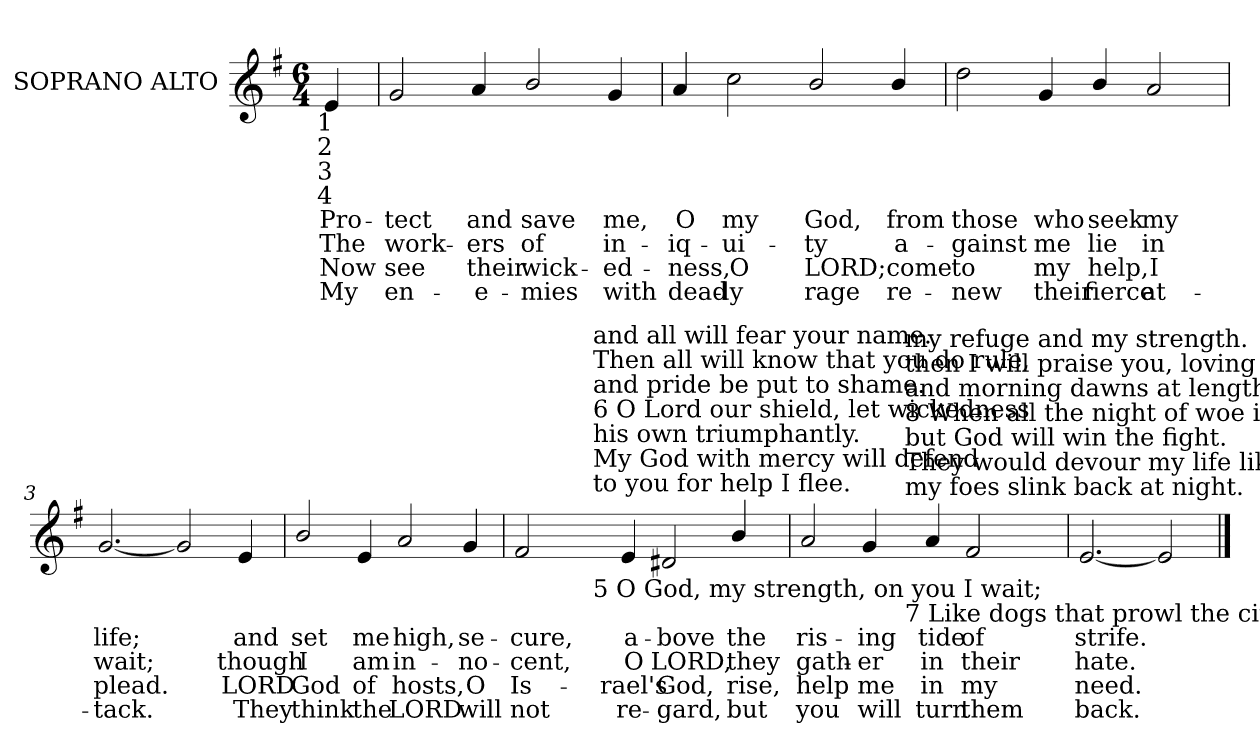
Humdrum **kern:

**kern	**text	**text	**text	**text
*part1	*part1	*part1	*part1	*part1
*staff1	*staff1	*staff1	*staff1	*staff1
*I"SOPRANO ALTO	*	*	*	*
*I'S. A.	*	*	*	*
!!LO:PB:g=z
*clefG2	*	*	*	*
*k[f#]	*	*	*	*
*G:	*	*	*	*
*M6/4	*	*	*	*
=	=	=	=	=
!LO:TX:b:cj:t=1	!	!	!	!
!LO:TX:b:cj:t=2	!	!	!	!
!LO:TX:b:cj:t=3	!	!	!	!
!LO:TX:b:cj:t=4	!	!	!	!
!	!LO:LY:b:color=#000000	!LO:LY:b:color=#000000	!LO:LY:b:color=#000000	!LO:LY:b:color=#000000
4ei/	Pro-	The	Now	My
=	=	=	=	=
!	!LO:LY:b:color=#000000	!LO:LY:b:color=#000000	!LO:LY:b:color=#000000	!LO:LY:b:color=#000000
2gi/	-tect	work-	see	en-
!	!LO:LY:b:color=#000000	!LO:LY:b:color=#000000	!LO:LY:b:color=#000000	!LO:LY:b:color=#000000
4ai/	and	-ers	their	-e-
!	!LO:LY:b:color=#000000	!LO:LY:b:color=#000000	!LO:LY:b:color=#000000	!LO:LY:b:color=#000000
2bi/	save	of	wick-	-mies
!	!LO:LY:b:color=#000000	!LO:LY:b:color=#000000	!LO:LY:b:color=#000000	!LO:LY:b:color=#000000
4gi/	me,	in-	-ed-	with
=1	=1	=1	=1	=1
!	!LO:LY:b:color=#000000	!LO:LY:b:color=#000000	!LO:LY:b:color=#000000	!LO:LY:b:color=#000000
4ai/	O	-iq-	-ness,	dead-
!	!LO:LY:b:color=#000000	!LO:LY:b:color=#000000	!LO:LY:b:color=#000000	!LO:LY:b:color=#000000
2cci\	my	-ui-	O	-ly
!	!LO:LY:b:color=#000000	!LO:LY:b:color=#000000	!LO:LY:b:color=#000000	!LO:LY:b:color=#000000
2bi/	God,	-ty	LORD;	rage
!	!LO:LY:b:color=#000000	!LO:LY:b:color=#000000	!LO:LY:b:color=#000000	!LO:LY:b:color=#000000
4bi/	from	a-	come	re-
!!LO:LB:g=z
=2	=2	=2	=2	=2
!	!LO:LY:b:color=#000000	!LO:LY:b:color=#000000	!LO:LY:b:color=#000000	!LO:LY:b:color=#000000
2ddi\	those	-gainst	to	-new
!	!LO:LY:b:color=#000000	!LO:LY:b:color=#000000	!LO:LY:b:color=#000000	!LO:LY:b:color=#000000
4gi/	who	me	my	their
!	!LO:LY:b:color=#000000	!LO:LY:b:color=#000000	!LO:LY:b:color=#000000	!LO:LY:b:color=#000000
4bi/	seek	lie	help,	fierce
!	!LO:LY:b:color=#000000	!LO:LY:b:color=#000000	!LO:LY:b:color=#000000	!LO:LY:b:color=#000000
2ai/	my	in	I	at-
=3	=3	=3	=3	=3
!	!LO:LY:b:color=#000000	!LO:LY:b:color=#000000	!LO:LY:b:color=#000000	!LO:LY:b:color=#000000
[2.gi/	life;	wait;	plead.	-tack.
2gi/]	.	.	.	.
!	!LO:LY:b:color=#000000	!LO:LY:b:color=#000000	!LO:LY:b:color=#000000	!LO:LY:b:color=#000000
4ei/	and	though	LORD	They
=4	=4	=4	=4	=4
!	!LO:LY:b:color=#000000	!LO:LY:b:color=#000000	!LO:LY:b:color=#000000	!LO:LY:b:color=#000000
2bi/	set	I	God	think
!	!LO:LY:b:color=#000000	!LO:LY:b:color=#000000	!LO:LY:b:color=#000000	!LO:LY:b:color=#000000
4ei/	me	am	of	the
!	!LO:LY:b:color=#000000	!LO:LY:b:color=#000000	!LO:LY:b:color=#000000	!LO:LY:b:color=#000000
2ai/	high,	in-	hosts,	LORD
!	!LO:LY:b:color=#000000	!LO:LY:b:color=#000000	!LO:LY:b:color=#000000	!LO:LY:b:color=#000000
4gi/	se-	-no-	O	will
!!LO:LB:g=z
=5	=5	=5	=5	=5
!	!LO:LY:b:color=#000000	!LO:LY:b:color=#000000	!LO:LY:b:color=#000000	!LO:LY:b:color=#000000
*^	*	*	*	*
2f#i/	4ryy	-cure,	-cent,	Is-	not
.	16ryy	.	.	.	.
.	32ryy	.	.	.	.
.	64ryy	.	.	.	.
.	1024ryy	.	.	.	.
!	!LO:TX:b:t=5 O God, my strength, on you I wait;	!	!	!	!
!	!LO:TX:t=to you for help I flee.	!	!	!	!
!	!LO:TX:t=My God with mercy will defend	!	!	!	!
!	!LO:TX:t=his own triumphantly.	!	!	!	!
!	!LO:TX:t=6 O Lord our shield, let wickedness	!	!	!	!
!	!LO:TX:t=and pride be put to shame.	!	!	!	!
!	!LO:TX:t=Then all will know that you do rule,	!	!	!	!
!	!LO:TX:t=and all will fear your name.	!	!	!	!
.	1ryy	.	.	.	.
!	!	!LO:LY:b:color=#000000	!LO:LY:b:color=#000000	!LO:LY:b:color=#000000	!LO:LY:b:color=#000000
4ei/	.	a-	O	-rael's	re-
!	!	!LO:LY:b:color=#000000	!LO:LY:b:color=#000000	!LO:LY:b:color=#000000	!LO:LY:b:color=#000000
2d#Xi/	.	-bove	LORD,	God,	-gard,
!	!	!LO:LY:b:color=#000000	!LO:LY:b:color=#000000	!LO:LY:b:color=#000000	!LO:LY:b:color=#000000
4bi/	.	the	they	rise,	but
.	8ryy	.	.	.	.
.	128...ryy	.	.	.	.
=6	=6	=6	=6	=6	=6
!	!	!LO:LY:b:color=#000000	!LO:LY:b:color=#000000	!LO:LY:b:color=#000000	!LO:LY:b:color=#000000
2ai/	2ryy	ris-	gath-	help	you
!	!	!LO:LY:b:color=#000000	!LO:LY:b:color=#000000	!LO:LY:b:color=#000000	!LO:LY:b:color=#000000
4gi/	8ryy	-ing	-er	me	will
.	32ryy	.	.	.	.
.	256..ryy	.	.	.	.
!	!LO:TX:b:t=7 Like dogs that prowl the city streets	!	!	!	!
!	!LO:TX:t=my foes slink back at night.	!	!	!	!
!	!LO:TX:t=They would devour my life like food,	!	!	!	!
!	!LO:TX:t=but God will win the fight.	!	!	!	!
!	!LO:TX:t=8 When all the night of woe is past	!	!	!	!
!	!LO:TX:t=and morning dawns at length,	!	!	!	!
!	!LO:TX:t=then I will praise you, loving God,	!	!	!	!
!	!LO:TX:t=my refuge and my strength.	!	!	!	!
.	2ryy	.	.	.	.
!	!	!LO:LY:b:color=#000000	!LO:LY:b:color=#000000	!LO:LY:b:color=#000000	!LO:LY:b:color=#000000
4ai/	.	tide	in	in	turn
!	!	!LO:LY:b:color=#000000	!LO:LY:b:color=#000000	!LO:LY:b:color=#000000	!LO:LY:b:color=#000000
2f#i/	.	of	their	my	them
.	4ryy	.	.	.	.
.	16ryy	.	.	.	.
.	64ryy	.	.	.	.
.	128ryy	.	.	.	.
.	1024ryy	.	.	.	.
*v	*v	*	*	*	*
=7	=7	=7	=7	=7
*^	*	*	*	*
!	!	!LO:LY:b:color=#000000	!LO:LY:b:color=#000000	!LO:LY:b:color=#000000	!LO:LY:b:color=#000000
*v	*v	*	*	*	*
[2.ei/	strife.	hate.	need.	back.
2ei/]	.	.	.	.
==	==	==	==	==
*-	*-	*-	*-	*-
